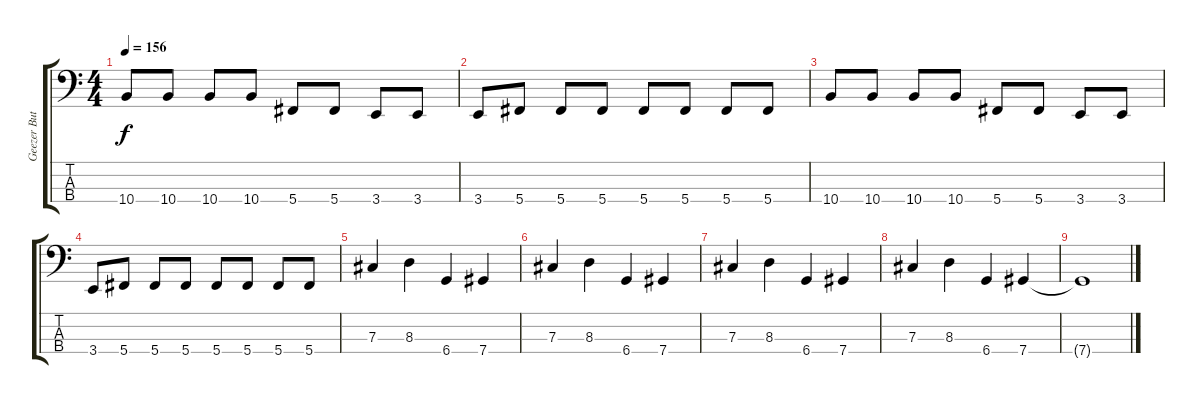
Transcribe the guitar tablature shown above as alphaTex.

\track ("Geezer Butler" "Geezer But") {instrument electricbassfinger}
\staff {score tabs}
\tuning (E2 B1 Gb1 Db1) {hide}
\ts (4 4)
\tempo 156
\clef f4
\ks c
10.4.8{dy f} 10.4.8 10.4.8 10.4.8 5.4.8 5.4.8 3.4.8 3.4.8 |
3.4.8 5.4.8 5.4.8 5.4.8 5.4.8 5.4.8 5.4.8 5.4.8 |
10.4.8 10.4.8 10.4.8 10.4.8 5.4.8 5.4.8 3.4.8 3.4.8 |
3.4.8 5.4.8 5.4.8 5.4.8 5.4.8 5.4.8 5.4.8 5.4.8 |
7.3.4 8.3.4 6.4.4 7.4.4 |
7.3.4 8.3.4 6.4.4 7.4.4 |
7.3.4 8.3.4 6.4.4 7.4.4 |
7.3.4 8.3.4 6.4.4 7.4.4 |
7.4{t}.1
